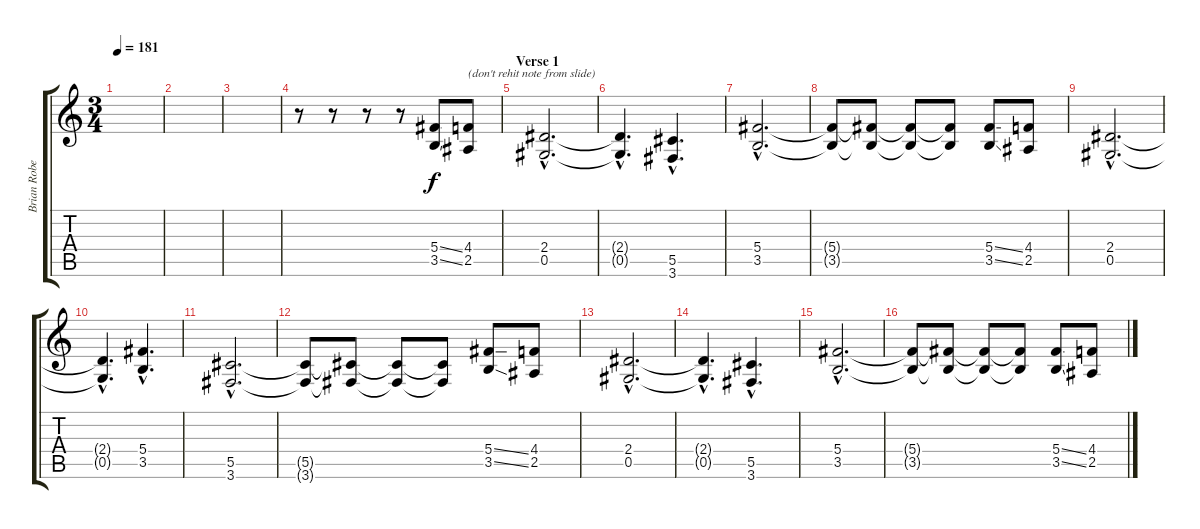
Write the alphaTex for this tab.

\track ("Brian Robertson" "Brian Robe") {instrument overdrivenguitar}
\staff {score tabs}
\tuning (Eb4 Bb3 Gb3 Db3 Ab2 Eb2) {hide}
\ts (3 4)
\tempo 181
\clef g2
\ks c
|
|
|
r.8 r.8 r.8 r.8 (5.4{ss} 3.5{ss}).8 (4.4 2.5).8{txt "(don't rehit note from slide)"} |
\section ("" "Verse 1")
(2.4{hac} 0.5{hac}).2{d} |
(2.4{hac t} 0.5{hac t}).4{d} (5.5{hac} 3.6{hac}).4{d} |
(5.4{hac} 3.5{hac}).2{d} |
(5.4{t} 3.5{t}).8 (5.4{t} 3.5{t}).8 (5.4{t} 3.5{t}).8 (5.4{t} 3.5{t}).8 (5.4{ss} 3.5{ss}).8 (4.4 2.5).8 |
(2.4{hac} 0.5{hac}).2{d} |
(2.4{hac t} 0.5{hac t}).4{d} (5.4{hac} 3.5{hac}).4{d} |
(5.5{hac} 3.6{hac}).2{d} |
(5.5{t} 3.6{t}).8 (5.5{t} 3.6{t}).8 (5.5{t} 3.6{t}).8 (5.5{t} 3.6{t}).8 (5.4{ss} 3.5{ss}).8 (4.4 2.5).8 |
(2.4{hac} 0.5{hac}).2{d} |
(2.4{hac t} 0.5{hac t}).4{d} (5.5{hac} 3.6{hac}).4{d} |
(5.4{hac} 3.5{hac}).2{d} |
(5.4{t} 3.5{t}).8 (5.4{t} 3.5{t}).8 (5.4{t} 3.5{t}).8 (5.4{t} 3.5{t}).8 (5.4{ss} 3.5{ss}).8 (4.4 2.5).8
